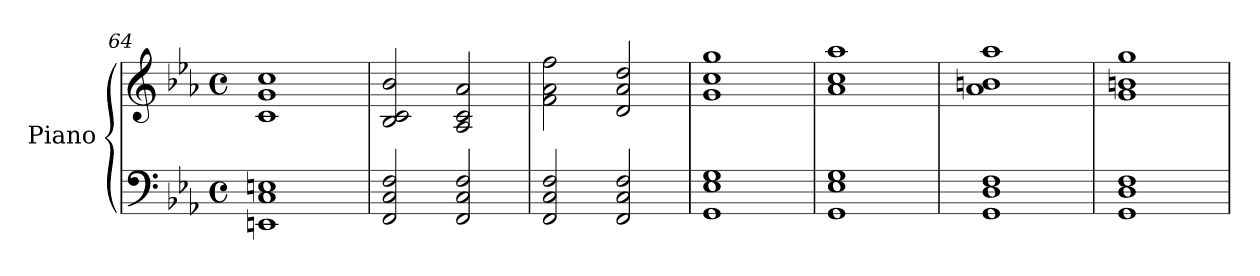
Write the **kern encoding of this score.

**kern	**kern
*part1	*part1
*staff2	*staff1
*I"Piano	*
*I'Pno.	*
*clefF4	*clefG2
*k[b-e-a-]	*k[b-e-a-]
*M4/4	*M4/4
*met(c)	*met(c)
=64	=64
1EEn 1C 1En	1c 1g 1cc
=65	=65
2FF/ 2C/ 2F/	2B-/ 2c/ 2b-/
2FF/ 2C/ 2F/	2A-/ 2c/ 2a-/
=66	=66
2FF/ 2C/ 2F/	2f\ 2a-\ 2ff\
2FF/ 2C/ 2F/	2d/ 2a-/ 2dd/
=67	=67
1GG 1E- 1G	1g 1cc 1gg
=68	=68
1GG 1E- 1G	1a- 1cc 1aa-
=69	=69
1GG 1D 1F	1a- 1bn 1aa-
=70	=70
1GG 1D 1F	1g 1bn 1gg
=	=
*-	*-
